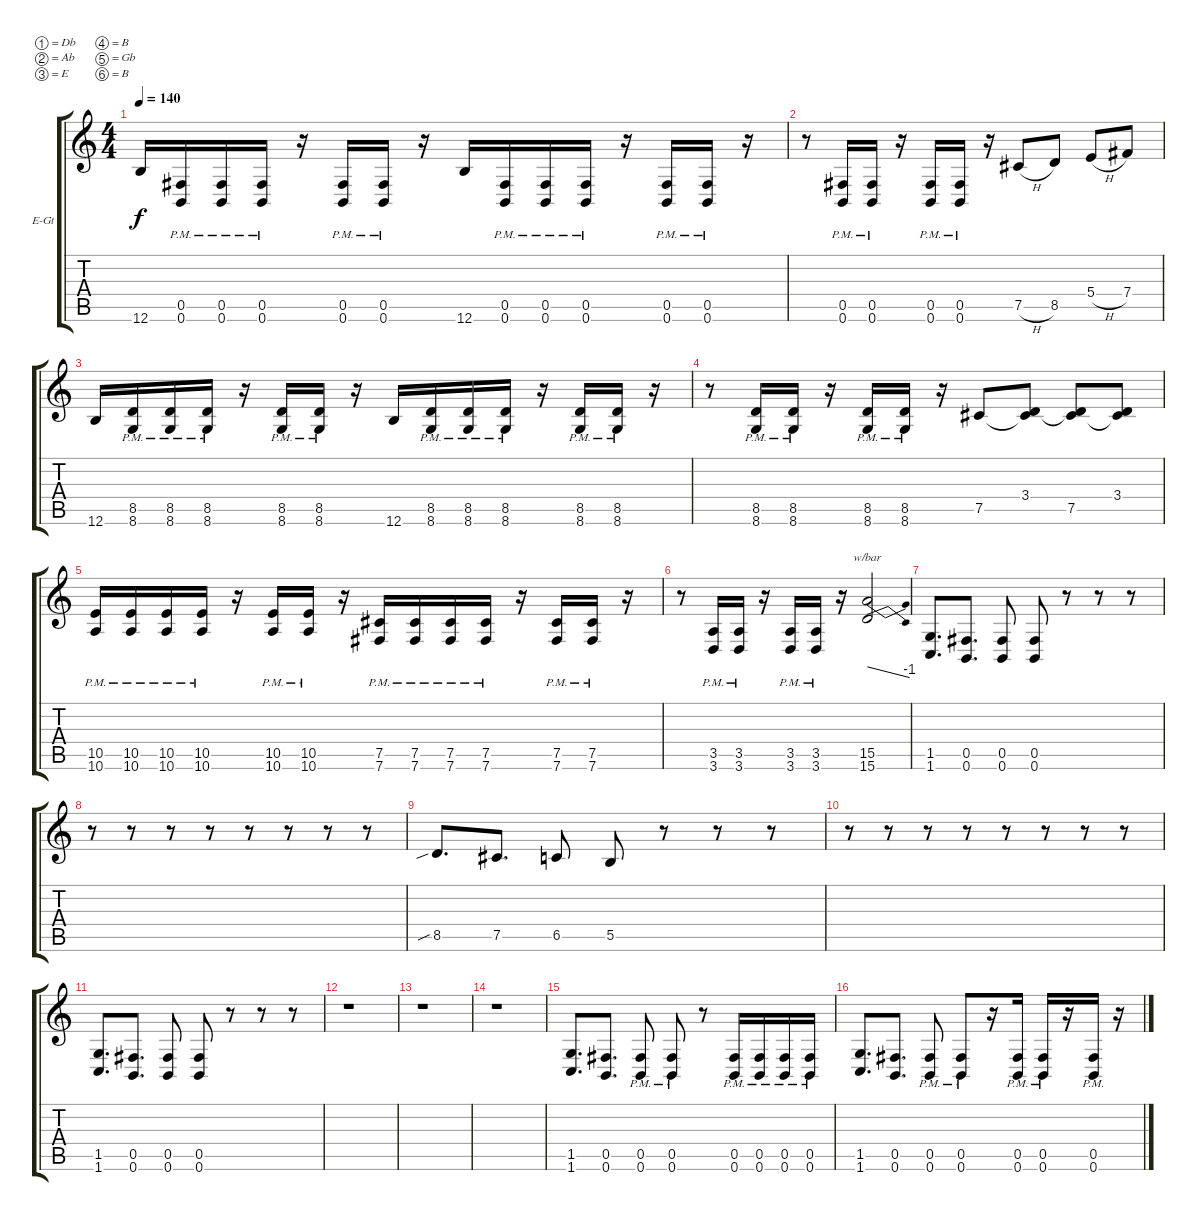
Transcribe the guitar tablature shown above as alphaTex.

\bracketExtendMode groupsimilarinstruments
\firstSystemTrackNameOrientation horizontal
\otherSystemsTrackNameOrientation horizontal
\track ("Left Guitar" "E-Gt") {instrument distortionguitar}
\staff {score tabs}
\tuning (Db4 Ab3 E3 B2 Gb2 B1)
\ts (4 4)
\tempo 140
\clef g2
\ks c
12.6.16{dy f} (0.6{pm} 0.5{pm}).16 (0.6{pm} 0.5{pm}).16 (0.6{pm} 0.5{pm}).16 r.16 (0.6{pm} 0.5{pm}).16 (0.6{pm} 0.5{pm}).16 r.16 12.6.16 (0.6{pm} 0.5{pm}).16 (0.6{pm} 0.5{pm}).16 (0.6{pm} 0.5{pm}).16 r.16 (0.6{pm} 0.5{pm}).16 (0.5{pm} 0.6{pm}).16 r.16 |
r.8 (0.6{pm} 0.5{pm}).16 (0.6{pm} 0.5{pm}).16 r.16 (0.6{pm} 0.5{pm}).16 (0.5{pm} 0.6{pm}).16 r.16 7.5{h}.8 8.5.8 5.4{h}.8 7.4.8 |
12.6.16 (8.5{pm} 8.6{pm}).16 (8.5{pm} 8.6{pm}).16 (8.5{pm} 8.6{pm}).16 r.16 (8.6{pm} 8.5{pm}).16 (8.6{pm} 8.5{pm}).16 r.16 12.6.16 (8.5{pm} 8.6{pm}).16 (8.5{pm} 8.6{pm}).16 (8.5{pm} 8.6{pm}).16 r.16 (8.6{pm} 8.5{pm}).16 (8.6{pm} 8.5{pm}).16 r.16 |
r.8 (8.6{pm} 8.5{pm}).16 (8.6{pm} 8.5{pm}).16 r.16 (8.5{pm} 8.6{pm}).16 (8.6{pm} 8.5{pm}).16 r.16 7.5.8 (3.4 7.5{t}).8 (7.5 3.4{t}).8 (3.4 7.5{t}).8 |
(10.5{pm} 10.6{pm}).16 (10.6{pm} 10.5{pm}).16 (10.5{pm} 10.6{pm}).16 (10.6{pm} 10.5{pm}).16 r.16 (10.6{pm} 10.5{pm}).16 (10.5{pm} 10.6{pm}).16 r.16 (7.6{pm} 7.5{pm}).16 (7.6{pm} 7.5{pm}).16 (7.5{pm} 7.6{pm}).16 (7.6{pm} 7.5{pm}).16 r.16 (7.5{pm} 7.6{pm}).16 (7.6{pm} 7.5{pm}).16 r.16 |
r.8 (3.6{pm} 3.5{pm}).16 (3.5{pm} 3.6{pm}).16 r.16 (3.5{pm} 3.6{pm}).16 (3.6{pm} 3.5{pm}).16 r.16 (15.6 15.5).2{tbe (dive default 0 0 45 -4)} |
(1.6 1.5).8{d} (0.6 0.5).8{d} (0.5 0.6).8 (0.6 0.5).8 r.8 r.8 r.8 |
r.8 r.8 r.8 r.8 r.8 r.8 r.8 r.8 |
8.5{sib}.8{d} 7.5.8{d} 6.5.8 5.5.8 r.8 r.8 r.8 |
r.8 r.8 r.8 r.8 r.8 r.8 r.8 r.8 |
(1.5 1.6).8{d} (0.6 0.5).8{d} (0.5 0.6).8 (0.6 0.5).8 r.8 r.8 r.8 |
r.1 |
r.1 |
r.1 |
(1.6 1.5).8{d} (0.5 0.6).8{d} (0.6{pm} 0.5{pm}).8 (0.5{pm} 0.6{pm}).8 r.8 (0.6{pm} 0.5{pm}).16 (0.5{pm} 0.6{pm}).16 (0.6{pm} 0.5{pm}).16 (0.5{pm} 0.6{pm}).16 |
(1.6 1.5).8{d} (0.5 0.6).8{d} (0.6{pm} 0.5{pm}).8 (0.5{pm} 0.6{pm}).8 r.16 (0.6{pm} 0.5{pm}).16 (0.5{pm} 0.6{pm}).16 r.16 (0.6{pm} 0.5{pm}).16 r.16
